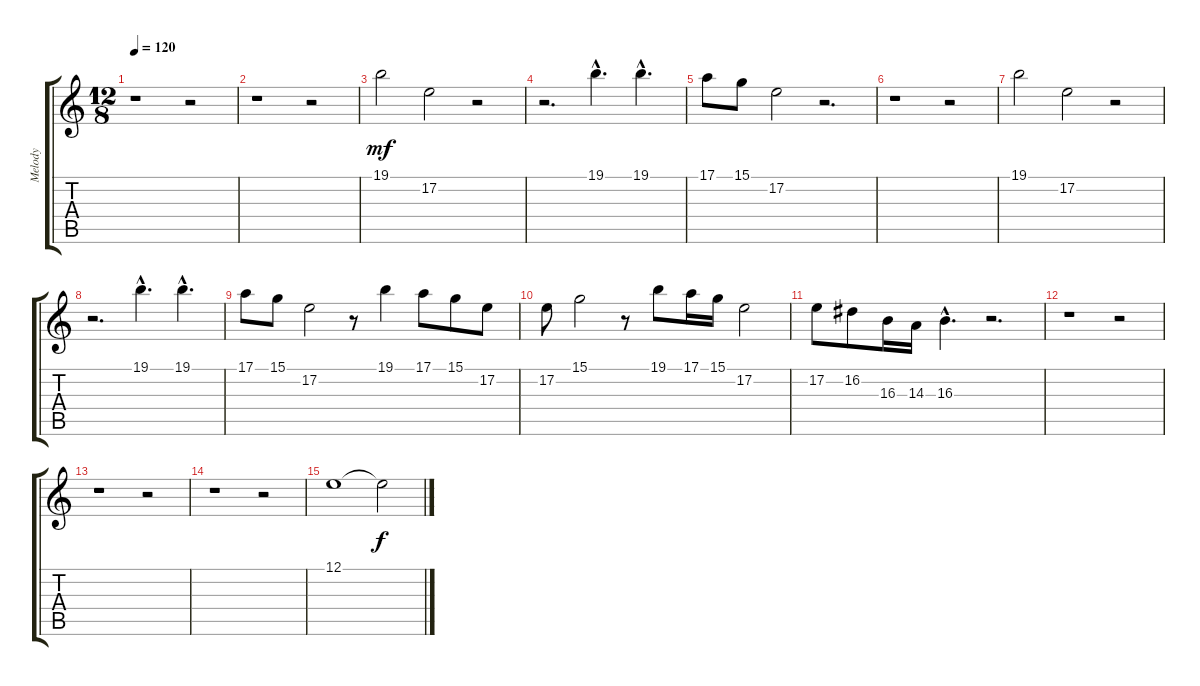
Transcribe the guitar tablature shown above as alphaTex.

\track ("Melody" "Melody") {instrument flute}
\staff {score tabs}
\tuning (E4 B3 G3 D3 A2 E2) {hide}
\ts (12 8)
\tempo 120
\clef g2
\ks c
r.1{dy mf} r.2 |
r.1 r.2 |
19.1.2 17.2.2 r.2 |
r.2{d} 19.1{hac}.4{d} 19.1{hac}.4{d} |
17.1.8 15.1.8 17.2.2 r.2{d} |
r.1 r.2 |
19.1.2 17.2.2 r.2 |
r.2{d} 19.1{hac}.4{d} 19.1{hac}.4{d} |
17.1.8 15.1.8 17.2.2 r.8 19.1.4 17.1.8 15.1.8 17.2.8 |
17.2.8 15.1.2 r.8 19.1.8 17.1.16 15.1.16 17.2.2 |
17.2.8 16.2.8 16.3.16 14.3.16 16.3{hac}.4{d} r.2{d} |
r.1 r.2 |
r.1 r.2 |
r.1 r.2 |
12.1.1 12.1{t}.2{dy f}
